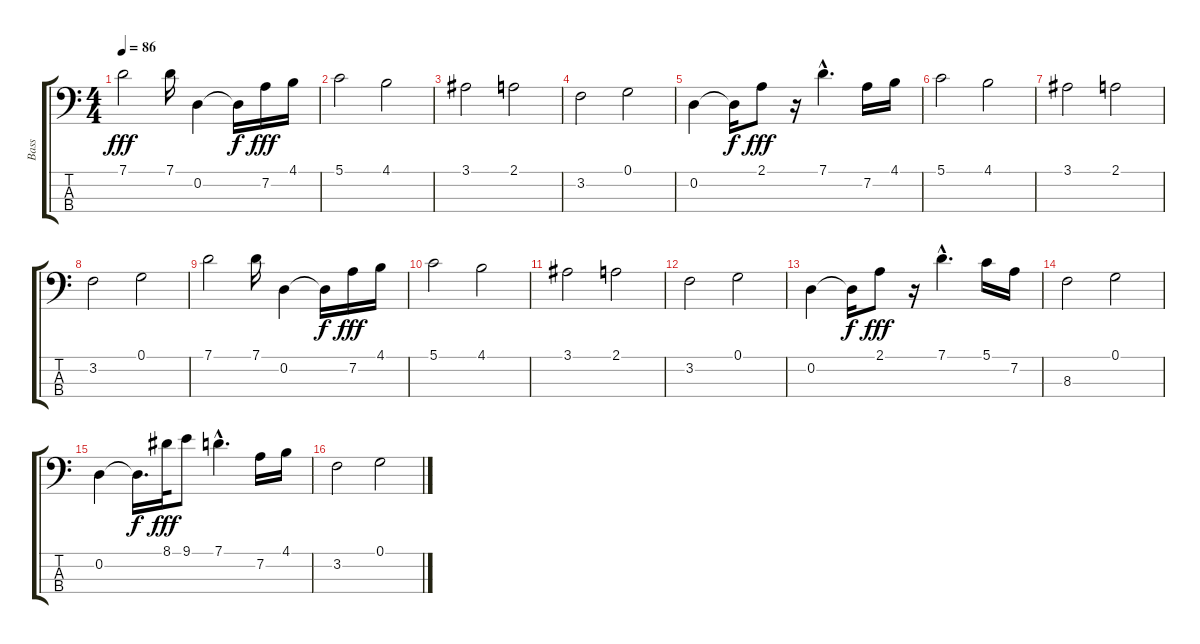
\track ("Bass" "Bass") {instrument electricbassfinger}
\staff {score tabs}
\tuning (G2 D2 A1 D1) {hide}
\ts (4 4)
\tempo 86
\clef f4
\ks c
7.1.2{dy fff} 7.1.16 0.2.4 0.2{t}.16{dy f} 7.2.16{dy fff} 4.1.16 |
5.1.2 4.1.2 |
3.1.2 2.1.2 |
3.2.2 0.1.2 |
0.2.4 0.2{t}.16{dy f} 2.1.8{dy fff} r.16 7.1{hac}.4{d} 7.2.16 4.1.16 |
5.1.2 4.1.2 |
3.1.2 2.1.2 |
3.2.2 0.1.2 |
7.1.2 7.1.16 0.2.4 0.2{t}.16{dy f} 7.2.16{dy fff} 4.1.16 |
5.1.2 4.1.2 |
3.1.2 2.1.2 |
3.2.2 0.1.2 |
0.2.4 0.2{t}.16{dy f} 2.1.8{dy fff} r.16 7.1{hac}.4{d} 5.1.16 7.2.16 |
8.3.2 0.1.2 |
0.2.4 0.2{t}.16{d dy f} 8.1.32{dy fff} 9.1.8 7.1{hac}.4{d} 7.2.16 4.1.16 |
3.2.2 0.1.2
